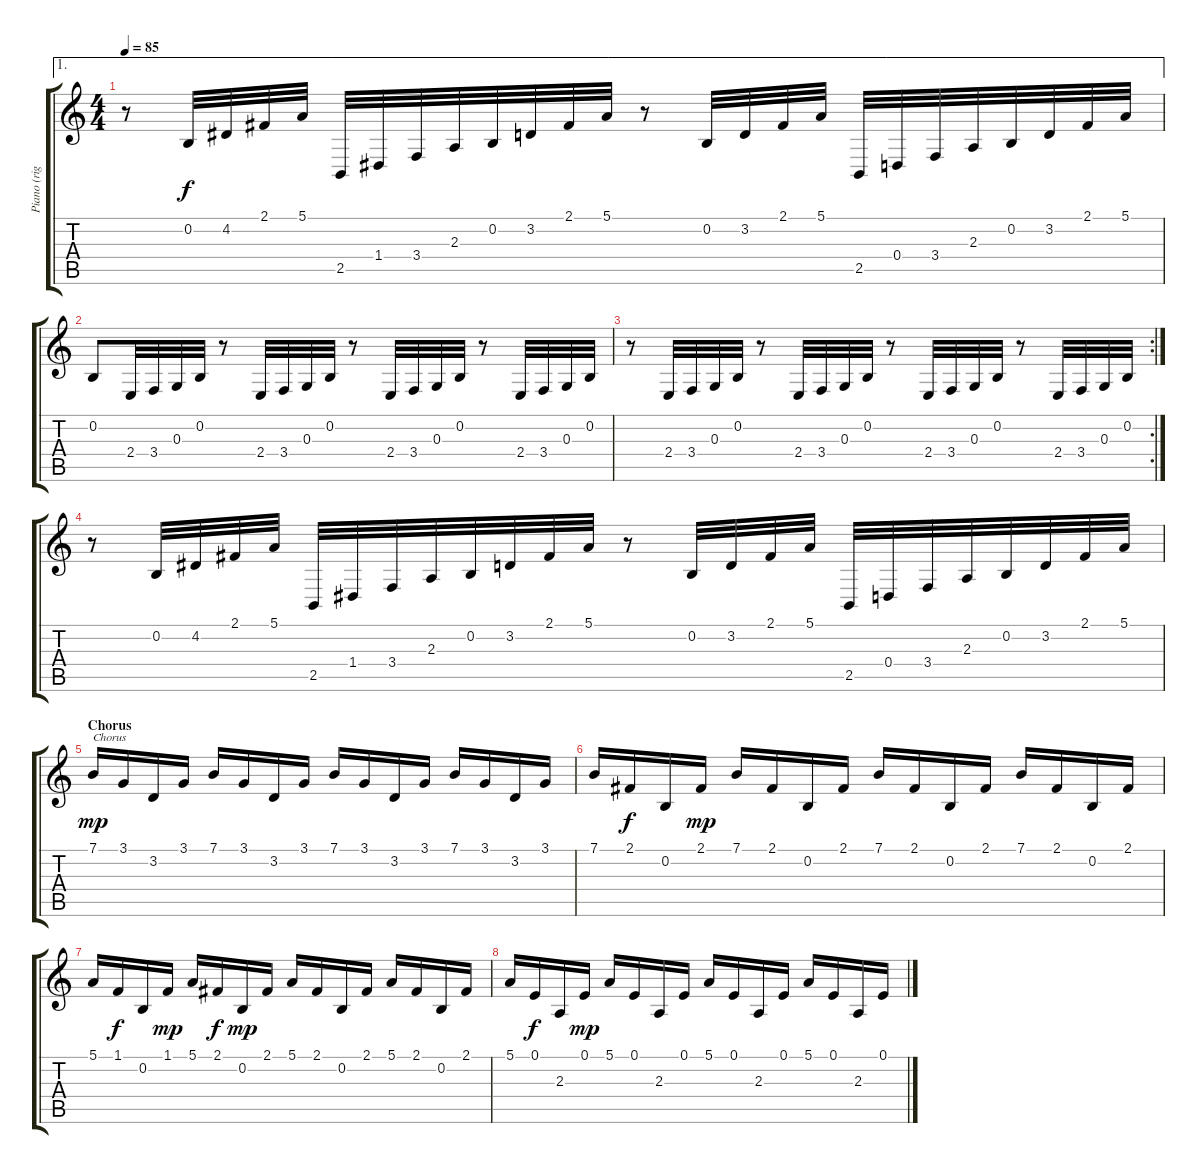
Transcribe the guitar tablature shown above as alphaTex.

\track ("Piano (right hand)" "Piano (rig") {instrument brightacousticpiano}
\staff {score tabs}
\tuning (E4 B3 G3 D3 A2 E2) {hide}
\ae 1
\ts (4 4)
\tempo 85
\clef g2
\ks c
r.8{dy f} 0.2.32 4.2.32 2.1.32 5.1.32 2.5.32 1.4.32 3.4.32 2.3.32 0.2.32 3.2.32 2.1.32 5.1.32 r.8 0.2.32 3.2.32 2.1.32 5.1.32 2.5.32 0.4.32 3.4.32 2.3.32 0.2.32 3.2.32 2.1.32 5.1.32 |
0.2.8 2.4.32 3.4.32 0.3.32 0.2.32 r.8 2.4.32 3.4.32 0.3.32 0.2.32 r.8 2.4.32 3.4.32 0.3.32 0.2.32 r.8 2.4.32 3.4.32 0.3.32 0.2.32 |
\rc 2
r.8 2.4.32 3.4.32 0.3.32 0.2.32 r.8 2.4.32 3.4.32 0.3.32 0.2.32 r.8 2.4.32 3.4.32 0.3.32 0.2.32 r.8 2.4.32 3.4.32 0.3.32 0.2.32 |
r.8 0.2.32 4.2.32 2.1.32 5.1.32 2.5.32 1.4.32 3.4.32 2.3.32 0.2.32 3.2.32 2.1.32 5.1.32 r.8 0.2.32 3.2.32 2.1.32 5.1.32 2.5.32 0.4.32 3.4.32 2.3.32 0.2.32 3.2.32 2.1.32 5.1.32 |
\section ("" "Chorus")
7.1.16{txt "Chorus" dy mp instrument tangoaccordion} 3.1.16 3.2.16 3.1.16 7.1.16 3.1.16 3.2.16 3.1.16 7.1.16 3.1.16 3.2.16 3.1.16 7.1.16 3.1.16 3.2.16 3.1.16 |
7.1.16 2.1.16{dy f} 0.2.16 2.1.16{dy mp} 7.1.16 2.1.16 0.2.16 2.1.16 7.1.16 2.1.16 0.2.16 2.1.16 7.1.16 2.1.16 0.2.16 2.1.16 |
5.1.16 1.1.16{dy f} 0.2.16 1.1.16{dy mp} 5.1.16 2.1.16{dy f} 0.2.16{dy mp} 2.1.16 5.1.16 2.1.16 0.2.16 2.1.16 5.1.16 2.1.16 0.2.16 2.1.16 |
5.1.16 0.1.16{dy f} 2.3.16 0.1.16{dy mp} 5.1.16 0.1.16 2.3.16 0.1.16 5.1.16 0.1.16 2.3.16 0.1.16 5.1.16 0.1.16 2.3.16 0.1.16
